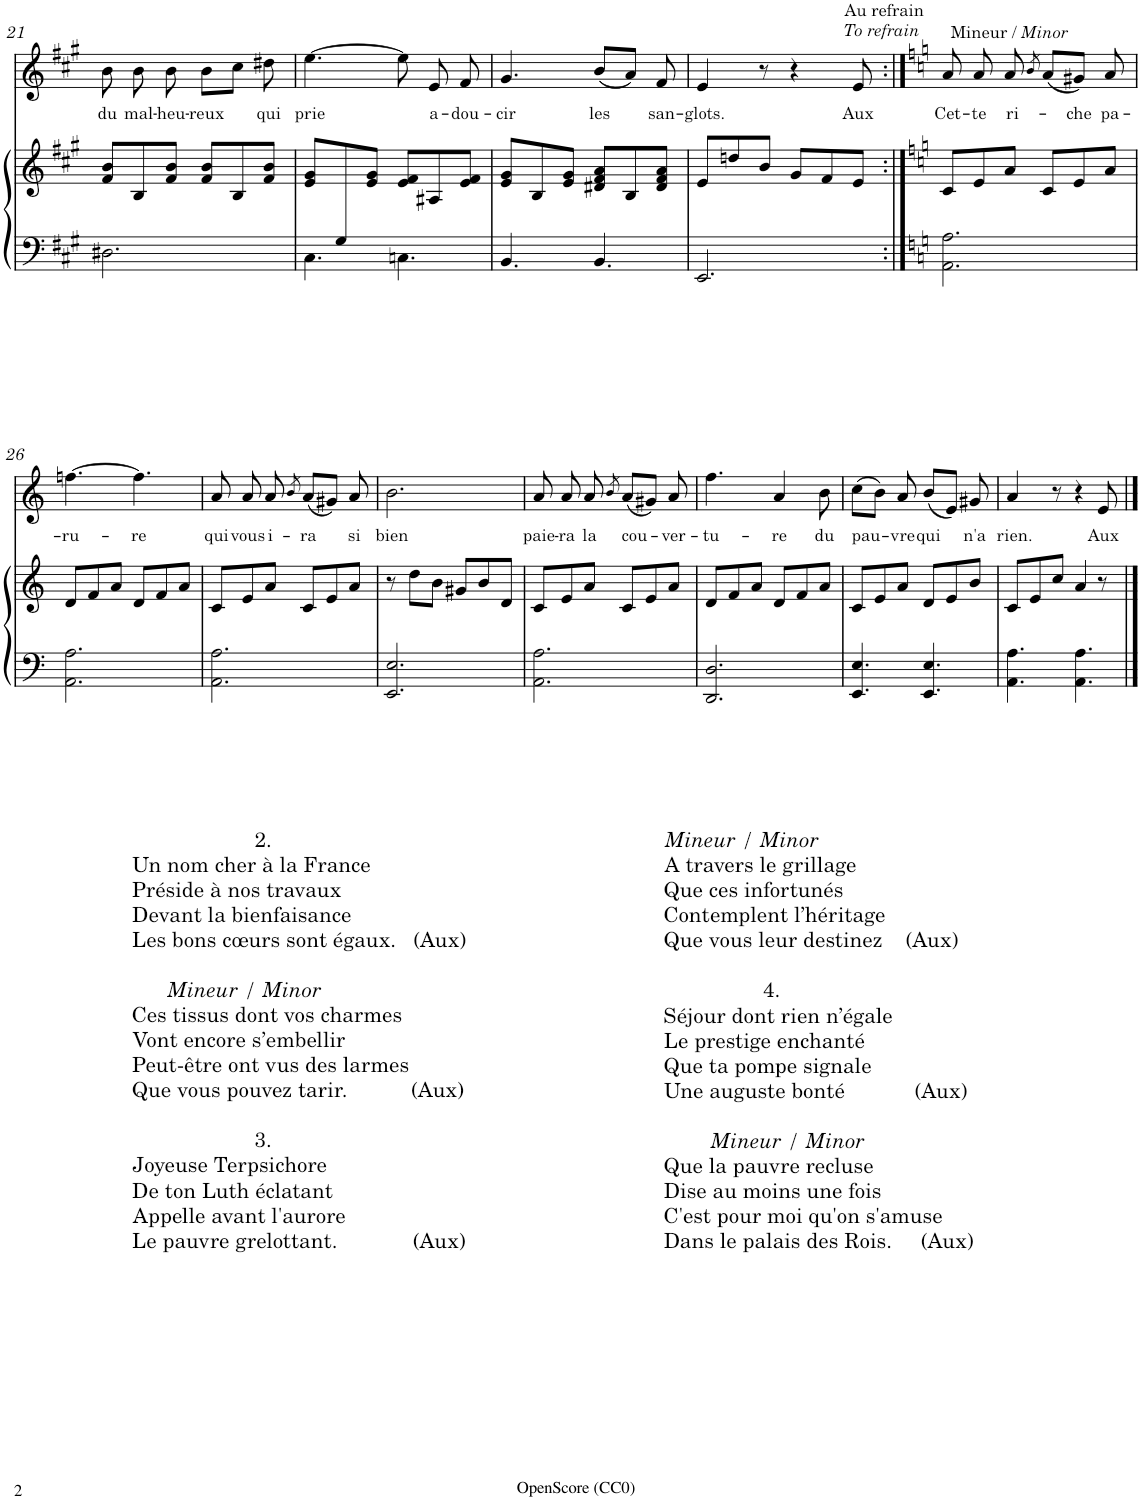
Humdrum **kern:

**kern	**kern	**kern	**text
*part2	*part2	*part1	*part1
*staff3	*staff2	*staff1	*staff1
*I"Piano	*	*I"Chant Voice	*
*I'Pno	*	*	*
!!LO:PB:g=z
*clefF4	*clefG2	*clefG2	*
*k[f#c#g#]	*k[f#c#g#]	*k[f#c#g#]	*
*M6/8	*M6/8	*M6/8	*
=21	=21	=21	=21
!	!	!	!LO:LY:b
2.D#X\	8f#/ 8b/L	8b\	du
!	!	!	!LO:LY:b
.	8B/	8b\	mal-
!	!	!	!LO:LY:b
.	8f#/ 8b/J	8b\	-heu-
!	!	!	!LO:LY:b
.	8f#/ 8b/L	8b\L	-reux
.	8B/	8cc#\J	.
!	!	!	!LO:LY:b
.	8f#/ 8b/J	8dd#X\	qui
=22	=22	=22	=22
*^	*	*	*
!	!	!	!	!LO:LY:b
8ryy	4.C#\	8e/ 8g#/L	[4.ee\	prie
8G#/	.	8ryy	.	.
2ryy	.	8e/ 8g#/J	.	.
.	4.Cn\	8e/ 8f#/L	8ee\]	.
!	!	!	!	!LO:LY:b
.	.	8A#X/	8e/	a-
!	!	!	!	!LO:LY:b
.	.	8e/ 8f#/J	8f#/	-dou-
*v	*v	*	*	*
=23	=23	=23	=23
!	!	!	!LO:LY:b
4.BB/	8e/ 8g#/L	4.g#/	-cir
.	8B/	.	.
.	8e/ 8g#/J	.	.
!	!	!	!LO:LY:b
4.BB/	8d#X/ 8f#/ 8a/L	(8b/L	les
.	8B/	8a/J)	.
!	!	!	!LO:LY:b
.	8d#/ 8f#/ 8a/J	8f#/	san-
=24	=24	=24	=24
!	!	!	!LO:LY:b
2.EE/	8e/L	4e/	-glots.
.	8ddn/	.	.
.	8b/J	8r	.
.	8g#/L	4r	.
.	8f#/	.	.
!	!	!LO:TX:a:t=Au refrain	!
!	!	!LO:TX:a:i:t=To refrain	!
!	!	!	!LO:LY:b
.	8e/J	8e/	Aux
=25:|!	=25:|!	=25:|!	=25:|!
*k[]	*k[]	*k[]	*
!	!	!LO:TX:a:t=Mineur /	!
!	!	!LO:TX:a:i:t=Minor	!
!	!	!	!LO:LY:b
2.AA\ 2.A\	8c/L	8a/	Cet-
!	!	!	!LO:LY:b
.	8e/	8a/	-te
!	!	!	!LO:LY:b
.	8a/J	8a/	ri-
.	.	8qb/	.
.	8c/L	(8a/L	.
!	!	!	!LO:LY:b
.	8e/	8g#X/J)	-che
!	!	!	!LO:LY:b
.	8a/J	8a/	pa-
!!LO:LB:g=z
=26	=26	=26	=26
!	!	!	!LO:LY:b
2.AA\ 2.A\	8d/L	[4.ffn\	-ru-
.	8f/	.	.
.	8a/J	.	.
!	!	!	!LO:LY:b
.	8d/L	4.ff\]	-re
.	8f/	.	.
.	8a/J	.	.
=27	=27	=27	=27
!	!	!	!LO:LY:b
2.AA\ 2.A\	8c/L	8a/	qui
!	!	!	!LO:LY:b
.	8e/	8a/	vous
!	!	!	!LO:LY:b
.	8a/J	8a/	i-
.	.	8qb/	.
!	!	!	!LO:LY:b
.	8c/L	(8a/L	-ra
.	8e/	8g#X/J)	.
!	!	!	!LO:LY:b
.	8a/J	8a/	si
=28	=28	=28	=28
!	!	!	!LO:LY:b
2.EE/ 2.E/	8r	2.b\	bien
.	8dd\L	.	.
.	8b\J	.	.
.	8g#X/L	.	.
.	8b/	.	.
.	8d/J	.	.
=29	=29	=29	=29
!	!	!	!LO:LY:b
2.AA\ 2.A\	8c/L	8a/	paie-
!	!	!	!LO:LY:b
.	8e/	8a/	-ra
!	!	!	!LO:LY:b
.	8a/J	8a/	la
.	.	8qb/	.
!	!	!	!LO:LY:b
.	8c/L	(8a/L	cou-
.	8e/	8g#X/J)	.
!	!	!	!LO:LY:b
.	8a/J	8a/	-ver-
=30	=30	=30	=30
!	!	!	!LO:LY:b
2.DD/ 2.D/	8d/L	4.ff\	-tu-
.	8f/	.	.
.	8a/J	.	.
!	!	!	!LO:LY:b
.	8d/L	4a/	-re
.	8f/	.	.
!	!	!	!LO:LY:b
.	8a/J	8b\	du
=31	=31	=31	=31
!	!	!	!LO:LY:b
4.EE/ 4.E/	8c/L	(8cc\L	pau-
.	8e/	8b\J)	.
!	!	!	!LO:LY:b
.	8a/J	8a/	-vre
!	!	!	!LO:LY:b
4.EE/ 4.E/	8d/L	(8b/L	qui
.	8e/	8e/J)	.
!	!	!	!LO:LY:b
.	8b/J	8g#X/	n'a
=32	=32	=32	=32
!	!	!	!LO:LY:b
4.AA\ 4.A\	8c/L	4a/	rien.
.	8e/	.	.
.	8cc/J	8r	.
4.AA\ 4.A\	4a/	4r	.
!	!	!	!LO:LY:b
.	8r	8e/	-Aux
==	==	==	==
*-	*-	*-	*-
